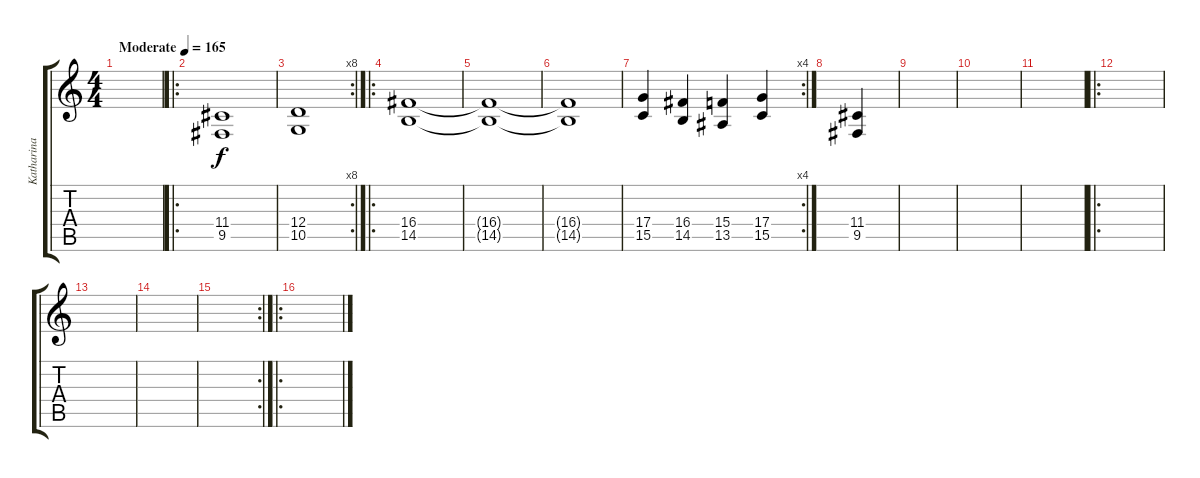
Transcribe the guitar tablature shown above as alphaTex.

\track ("Katharina" "Katharina") {instrument pad4choir}
\staff {score tabs}
\tuning (E4 B3 G3 D3 A2 E2) {hide}
\ts (4 4)
\tempo (165 "Moderate")
\clef g2
\ks c
|
\ro
(11.4 9.5).1 |
\rc 8
(12.4 10.5).1 |
\ro
(16.4 14.5).1 |
(16.4{t} 14.5{t}).1 |
(16.4{t} 14.5{t}).1 |
\rc 4
(17.4 15.5).4 (16.4 14.5).4 (15.4 13.5).4 (17.4 15.5).4 |
(11.4 9.5).4 |
|
|
|
\ro
|
|
|
\rc 2
|
\ro
